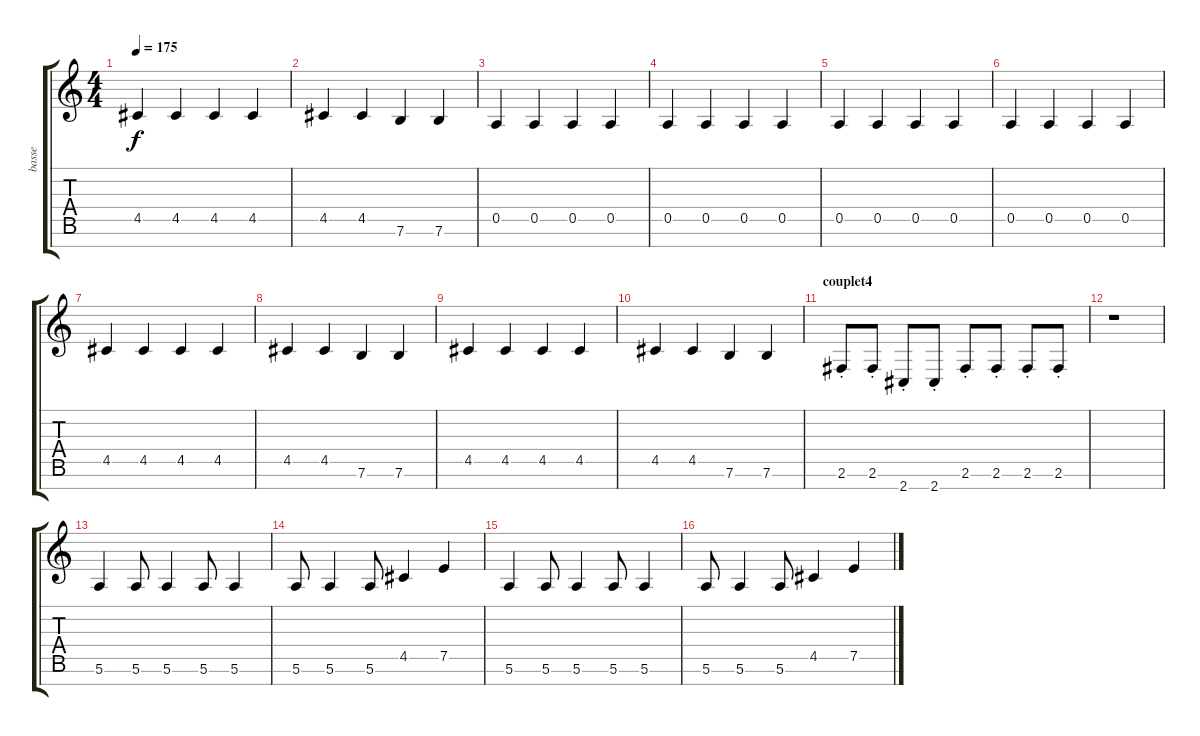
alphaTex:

\track ("basse" "basse") {instrument acousticbass}
\staff {score tabs}
\tuning (E4 B3 G3 D3 A2 E2 B1) {hide}
\ts (4 4)
\tempo 175
\clef g2
\ks c
4.5.4{dy f} 4.5.4 4.5.4 4.5.4 |
4.5.4 4.5.4 7.6.4 7.6.4 |
0.5.4 0.5.4 0.5.4 0.5.4 |
0.5.4 0.5.4 0.5.4 0.5.4 |
0.5.4 0.5.4 0.5.4 0.5.4 |
0.5.4 0.5.4 0.5.4 0.5.4 |
4.5.4 4.5.4 4.5.4 4.5.4 |
4.5.4 4.5.4 7.6.4 7.6.4 |
4.5.4 4.5.4 4.5.4 4.5.4 |
4.5.4 4.5.4 7.6.4 7.6.4 |
\section ("" "couplet4")
2.6{st}.8 2.6{st}.8 2.7{st}.8 2.7{st}.8 2.6{st}.8 2.6{st}.8 2.6{st}.8 2.6{st}.8 |
r.1 |
5.6.4 5.6.8 5.6.4 5.6.8 5.6.4 |
5.6.8 5.6.4 5.6.8 4.5.4 7.5.4 |
5.6.4 5.6.8 5.6.4 5.6.8 5.6.4 |
5.6.8 5.6.4 5.6.8 4.5.4 7.5.4
